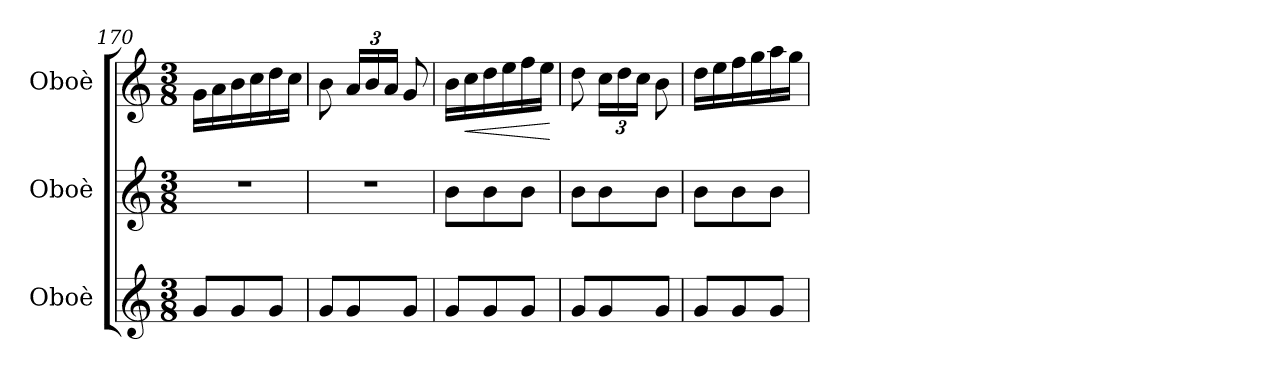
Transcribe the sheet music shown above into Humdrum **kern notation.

**kern	**kern	**kern	**dynam
*part3	*part2	*part1	*part1
*staff3	*staff2	*staff1	*staff1
*I"Oboè	*I"Oboè	*I"Oboè	*
*I'Ob.	*I'Ob.	*I'Ob.	*
*clefG2	*clefG2	*clefG2	*
*k[]	*k[]	*k[]	*
*M3/8	*M3/8	*M3/8	*
=170	=170	=170	=170
8g/L	4.r	16g\LL	.
.	.	16a\	.
8g/	.	16b\	.
.	.	16cc\	.
8g/J	.	16dd\	.
.	.	16cc\JJ	.
=171	=171	=171	=171
8g/L	4.r	8b\	.
*	*	*Xbrackettup	*
8g/	.	24a/LL	.
.	.	24b/	.
.	.	24a/JJ	.
8g/J	.	8g/	.
=172	=172	=172	=172
8g/L	8b\L	16b\LL	.
!	!	!	!LO:HP:b
.	.	16cc\	<
8g/	8b\	16dd\	.
.	.	16ee\	.
8g/J	8b\J	16ff\	.
.	.	16ee\JJ	.
.	.	.	[
=173	=173	=173	=173
8g/L	8b\L	8dd\	.
8g/	8b\	24cc\LL	.
.	.	24dd\	.
.	.	24cc\JJ	.
8g/J	8b\J	8b\	.
=174	=174	=174	=174
8g/L	8b\L	16dd\LL	.
.	.	16ee\	.
8g/	8b\	16ff\	.
.	.	16gg\	.
8g/J	8b\J	16aa\	.
.	.	16gg\JJ	.
=	=	=	=
*-	*-	*-	*-
